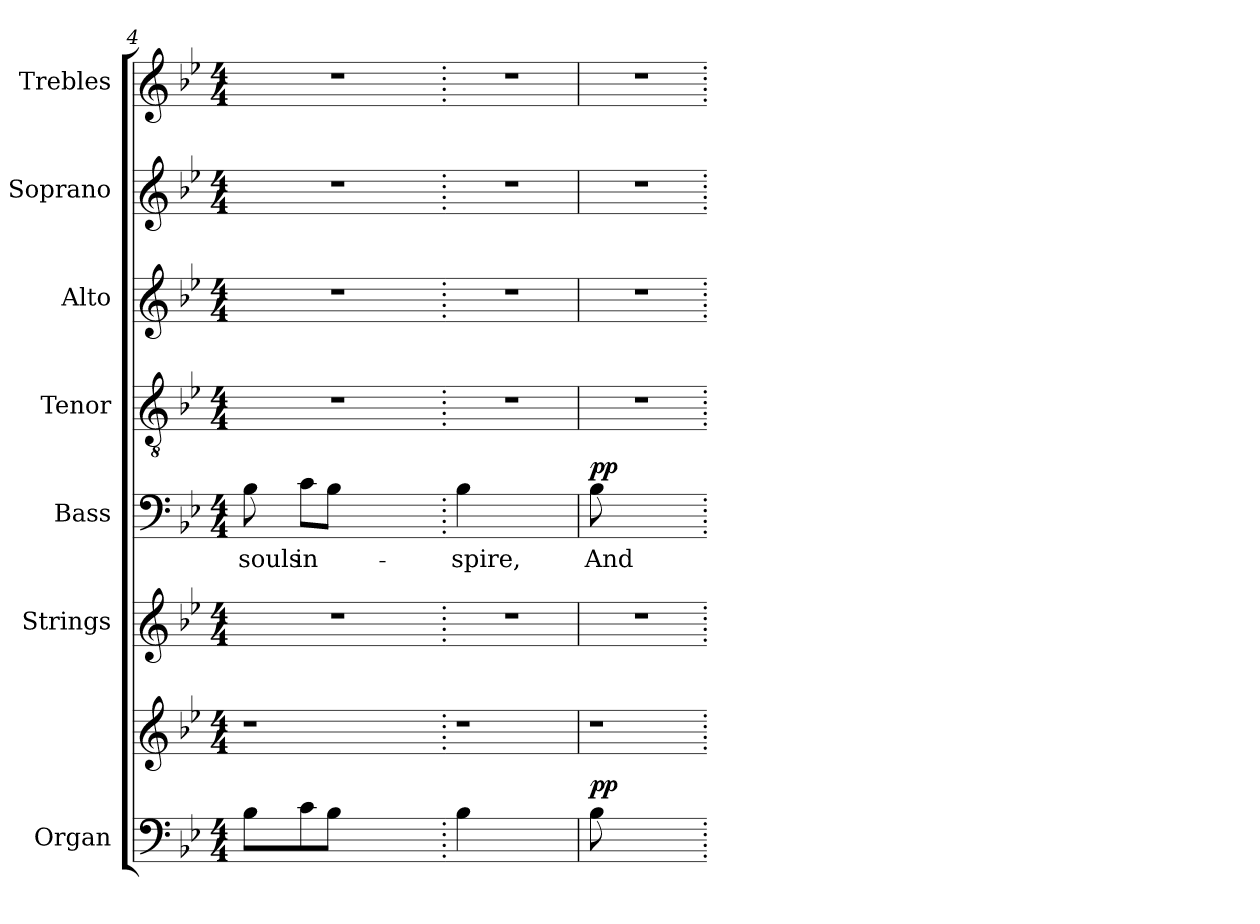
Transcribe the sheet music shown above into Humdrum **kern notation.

**kern	**kern	**dynam	**kern	**kern	**text	**dynam	**kern	**kern	**kern	**kern
*part7	*part7	*part7	*part6	*part5	*part5	*part5	*part4	*part3	*part2	*part1
*staff8	*staff7	*staff7/8	*staff6	*staff5	*staff5	*staff5	*staff4	*staff3	*staff2	*staff1
*I"Organ	*	*	*I"Strings	*I"Bass	*	*	*I"Tenor	*I"Alto	*I"Soprano	*I"Trebles
*I'Org.	*	*	*I'Strings	*I'B.	*	*	*I'T.	*I'A.	*I'S.	*
*clefF4	*clefG2	*	*clefG2	*clefF4	*	*	*clefGv2	*clefG2	*clefG2	*clefG2
*	*	*	*	*	*	*	*ITrd7c12	*	*	*
*k[b-e-]	*k[b-e-]	*	*k[b-e-]	*k[b-e-]	*	*	*k[b-e-]	*k[b-e-]	*k[b-e-]	*k[b-e-]
*B-:	*B-:	*	*B-:	*B-:	*	*	*B-:	*B-:	*B-:	*B-:
*M4/4	*M4/4	*	*M4/4	*M4/4	*	*	*M4/4	*M4/4	*M4/4	*M4/4
=4	=4	=4	=4	=4	=4	=4	=4	=4	=4	=4
!	!LO:N:vis=1	!	!LO:N:vis=1	!	!	!	!	!	!	!
!	!	!	!	!	!LO:LY:b:color=#000000	!	!LO:N:vis=1	!LO:N:vis=1	!LO:N:vis=1	!LO:N:vis=1
8B-i\L	4.r	.	1r	8B-i\	souls	.	1r	1r	1r	1r
!	!	!	!	!	!LO:LY:b:color=#000000	!	!	!	!	!
8ci\	.	.	.	8ci\L	in-	.	.	.	.	.
8B-i\J	.	.	.	8B-i\J	.	.	.	.	.	.
2ryy	2ryy	.	.	2ryy	.	.	.	.	.	.
8ryy	8ryy	.	.	8ryy	.	.	.	.	.	.
=5.	=5.	=5.	=5.	=5.	=5.	=5.	=5.	=5.	=5.	=5.
!	!LO:N:vis=1	!	!LO:N:vis=1	!	!	!	!	!	!	!
!	!	!	!	!	!LO:LY:b:color=#000000	!	!LO:N:vis=1	!LO:N:vis=1	!LO:N:vis=1	!LO:N:vis=1
4B-i\	4r	.	1r	4B-i\	-spire,	.	1r	1r	1r	1r
2.ryy	2.ryy	.	.	2.ryy	.	.	.	.	.	.
=6	=6	=6	=6	=6	=6	=6	=6	=6	=6	=6
!	!LO:N:vis=1	!	!LO:N:vis=1	!	!	!	!	!	!	!
!	!	!	!	!	!LO:LY:b:color=#000000	!	!LO:N:vis=1	!LO:N:vis=1	!LO:N:vis=1	!LO:N:vis=1
8B-i\	8r	pp	1r	8B-i\	And	pp	1r	1r	1r	1r
2..ryy	2..ryy	.	.	2..ryy	.	.	.	.	.	.
=.	=.	=.	=.	=.	=.	=.	=.	=.	=.	=.
*-	*-	*-	*-	*-	*-	*-	*-	*-	*-	*-
